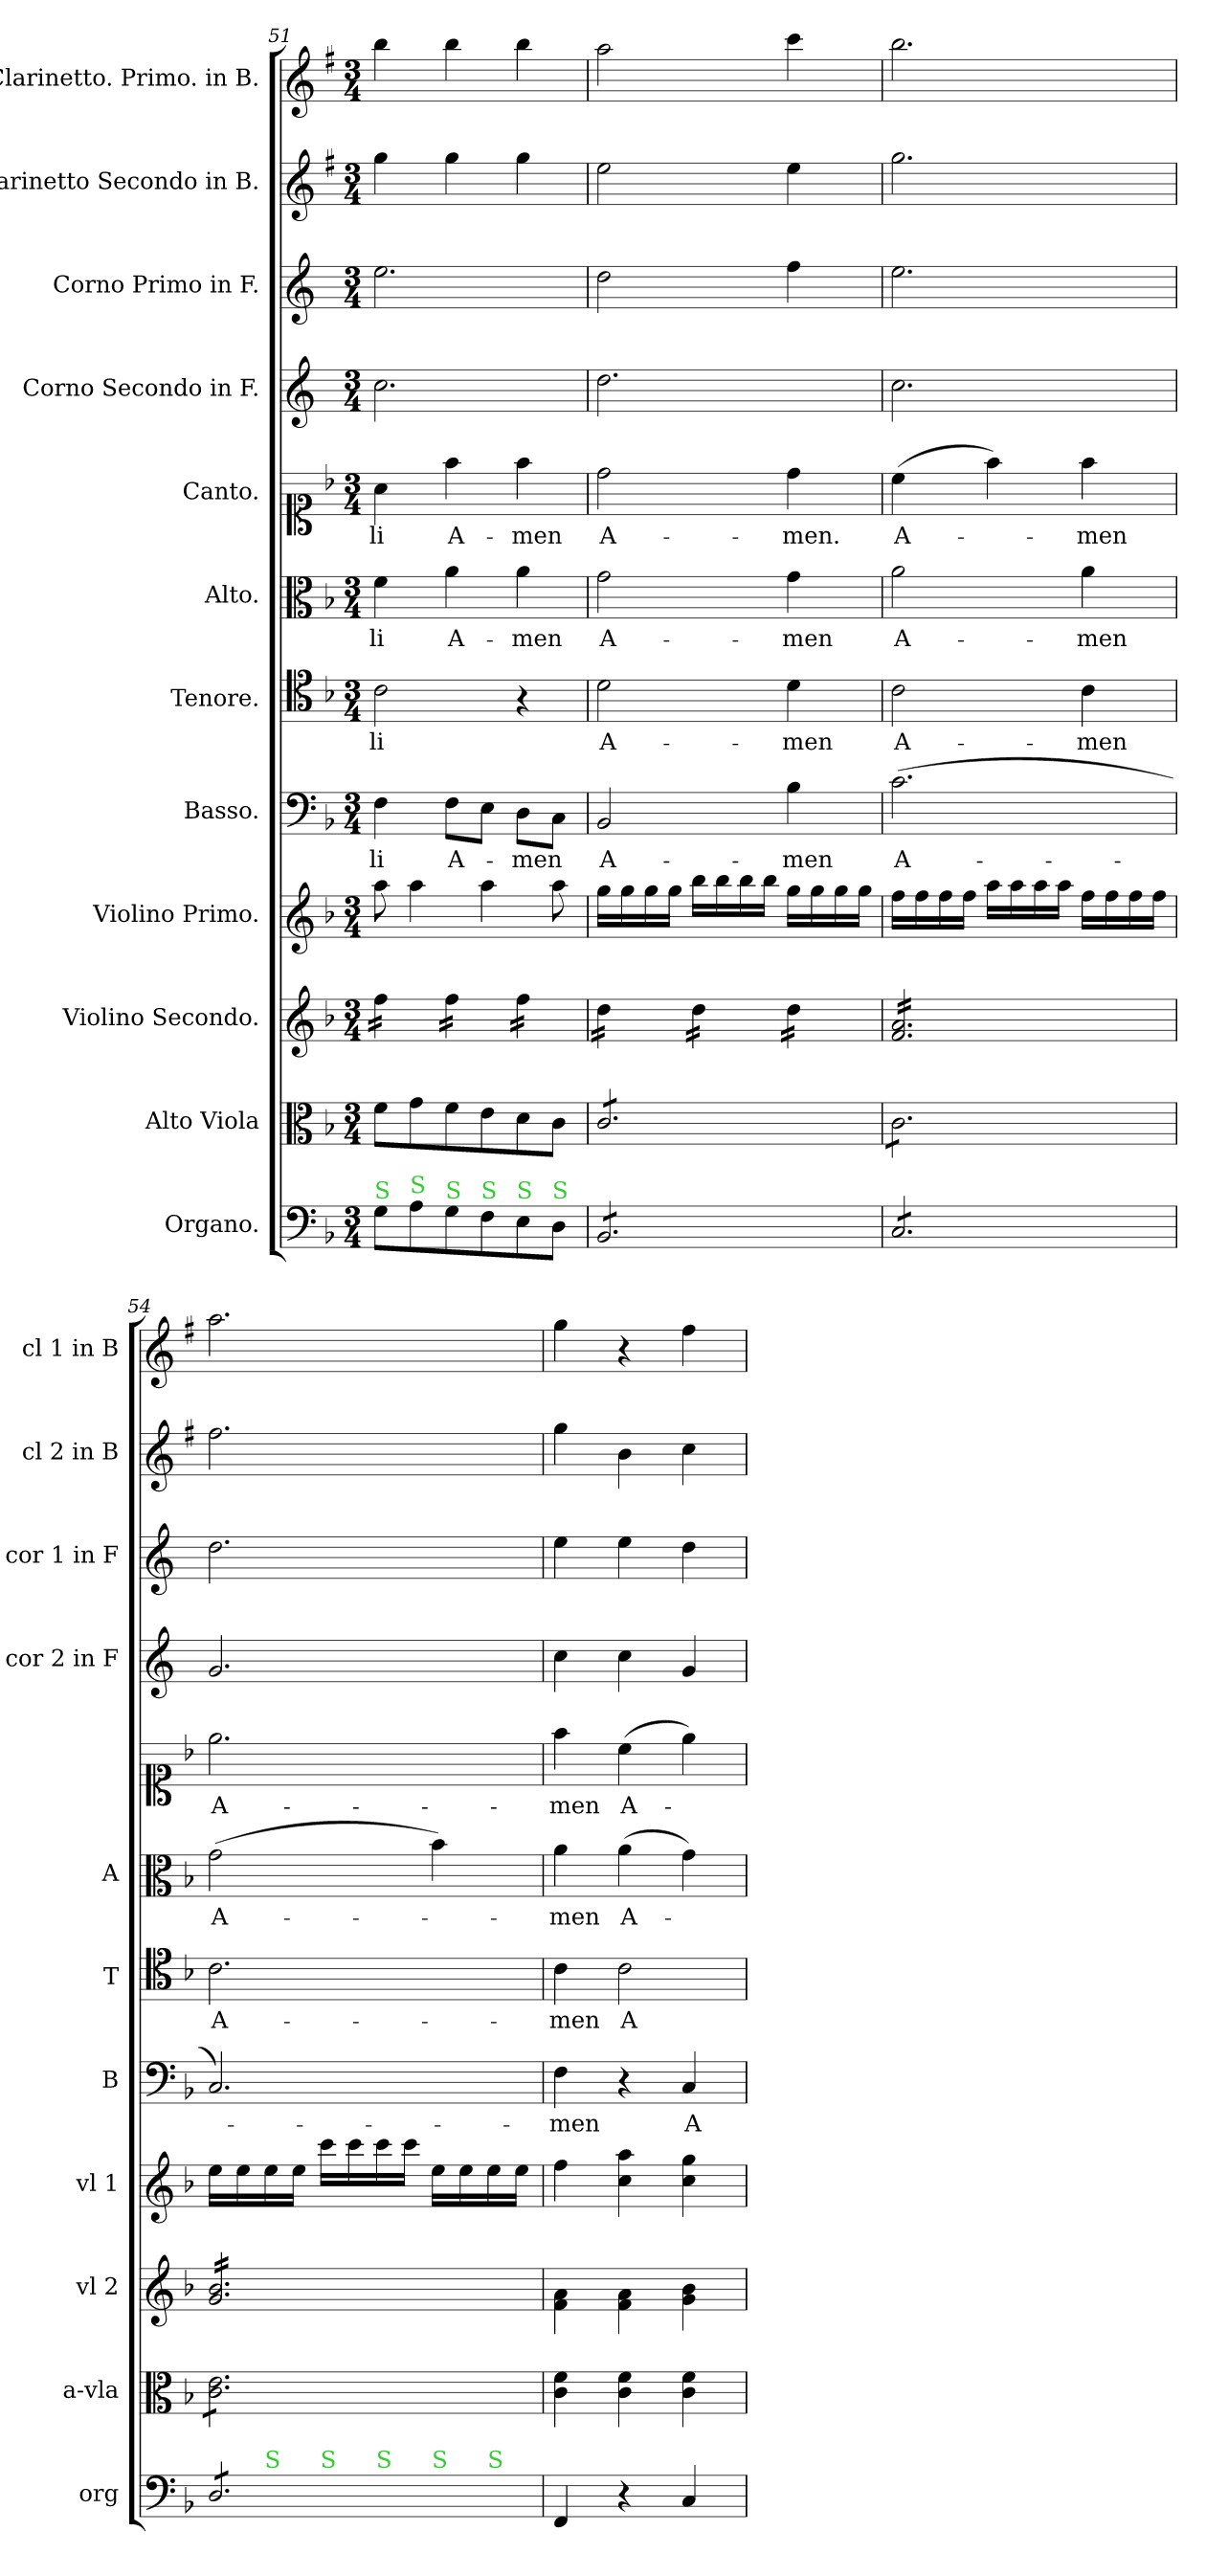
**kern	**kern	**kern	**kern	**kern	**text	**kern	**text	**kern	**text	**kern	**text	**kern	**kern	**kern	**kern
*part12	*part11	*part10	*part9	*part8	*part8	*part7	*part7	*part6	*part6	*part5	*part5	*part4	*part3	*part2	*part1
*staff12	*staff11	*staff10	*staff9	*staff8	*staff8	*staff7	*staff7	*staff6	*staff6	*staff5	*staff5	*staff4	*staff3	*staff2	*staff1
*I"Organo.	*I"Alto Viola	*I"Violino Secondo.	*I"Violino Primo.	*I"Basso.	*	*I"Tenore.	*	*I"Alto.	*	*I"Canto.	*	*I"Corno Secondo in F.	*I"Corno Primo in F.	*I"Clarinetto Secondo in B.	*I"Clarinetto. Primo. in B.
*I'org	*I'a-vla	*I'vl 2	*I'vl 1	*I'B	*	*I'T	*	*I'A	*	*	*	*I'cor 2 in F	*I'cor 1 in F	*I'cl 2 in B	*I'cl 1 in B
*clefF4	*clefC3	*clefG2	*clefG2	*clefF4	*	*clefC4	*	*clefC3	*	*clefC1	*	*clefG2	*clefG2	*clefG2	*clefG2
*	*	*	*	*	*	*	*	*	*	*	*	*ITrd4c7	*ITrd4c7	*ITrd1c2	*ITrd1c2
*k[b-]	*k[b-]	*k[b-]	*k[b-]	*k[b-]	*	*k[b-]	*	*k[b-]	*	*k[b-]	*	*k[b-]	*k[b-]	*k[b-]	*k[b-]
*F:	*F:	*F:	*F:	*F:	*	*F:	*	*F:	*	*F:	*	*	*	*F:	*F:
*M3/4	*M3/4	*M3/4	*M3/4	*M3/4	*	*M3/4	*	*M3/4	*	*M3/4	*	*M3/4	*M3/4	*M3/4	*M3/4
=51	=51	=51	=51	=51	=51	=51	=51	=51	=51	=51	=51	=51	=51	=51	=51
!LO:TX:a:color=limegreen:t=S	!	!	!	!	!	!	!	!	!	!	!	!	!	!	!
*	*	*tremolo	*	*	*	*	*	*	*	*	*	*	*	*	*
8G\L	8f\L	16ff\LL	8aa\	4F\	-li	2c\	-li	4f\	-li	4a\	-li	2.f\	2.a\	4ff\	4aa\
.	.	16ff\	.	.	.	.	.	.	.	.	.	.	.	.	.
!LO:TX:a:color=limegreen:t=S	!	!	!	!	!	!	!	!	!	!	!	!	!	!	!
8A\	8g\	16ff\	4aa\	.	.	.	.	.	.	.	.	.	.	.	.
.	.	16ff\JJ	.	.	.	.	.	.	.	.	.	.	.	.	.
!LO:TX:a:color=limegreen:t=S	!	!	!	!	!	!	!	!	!	!	!	!	!	!	!
8G\	8f\	16ff\LL	.	8F\L	A-	.	.	4a\	A-	4ff\	A-	.	.	4ff\	4aa\
.	.	16ff\	.	.	.	.	.	.	.	.	.	.	.	.	.
!LO:TX:a:color=limegreen:t=S	!	!	!	!	!	!	!	!	!	!	!	!	!	!	!
8F\	8e\	16ff\	4aa\	8E\J	.	.	.	.	.	.	.	.	.	.	.
.	.	16ff\JJ	.	.	.	.	.	.	.	.	.	.	.	.	.
!LO:TX:a:color=limegreen:t=S	!	!	!	!	!	!	!	!	!	!	!	!	!	!	!
8E\	8d\	16ff\LL	.	8D\L	-men	4r	.	4a\	-men	4ff\	-men	.	.	4ff\	4aa\
.	.	16ff\	.	.	.	.	.	.	.	.	.	.	.	.	.
!LO:TX:a:color=limegreen:t=S	!	!	!	!	!	!	!	!	!	!	!	!	!	!	!
8D\J	8c\J	16ff\	8aa\	8C\J	.	.	.	.	.	.	.	.	.	.	.
.	.	16ff\JJ	.	.	.	.	.	.	.	.	.	.	.	.	.
=52	=52	=52	=52	=52	=52	=52	=52	=52	=52	=52	=52	=52	=52	=52	=52
*tremolo	*	*	*	*	*	*	*	*	*	*	*	*	*	*	*
*	*tremolo	*	*	*	*	*	*	*	*	*	*	*	*	*	*
8BB-/L	8c/L	16dd\LL	16gg\LL	2BB-/	A-	2d\	A-	2g\	A-	2dd\	A-	2.g\	2g\	2dd\	2gg\
.	.	16dd\	16gg\	.	.	.	.	.	.	.	.	.	.	.	.
8BB-/	8c/	16dd\	16gg\	.	.	.	.	.	.	.	.	.	.	.	.
.	.	16dd\JJ	16gg\JJ	.	.	.	.	.	.	.	.	.	.	.	.
8BB-/	8c/	16dd\LL	16bb-\LL	.	.	.	.	.	.	.	.	.	.	.	.
.	.	16dd\	16bb-\	.	.	.	.	.	.	.	.	.	.	.	.
8BB-/	8c/	16dd\	16bb-\	.	.	.	.	.	.	.	.	.	.	.	.
.	.	16dd\JJ	16bb-\JJ	.	.	.	.	.	.	.	.	.	.	.	.
8BB-/	8c/	16dd\LL	16gg\LL	4B-\	-men	4d\	-men	4g\	-men	4dd\	-men.	.	4b-\	4dd\	4bb-\
.	.	16dd\	16gg\	.	.	.	.	.	.	.	.	.	.	.	.
8BB-/J	8c/J	16dd\	16gg\	.	.	.	.	.	.	.	.	.	.	.	.
.	.	16dd\JJ	16gg\JJ	.	.	.	.	.	.	.	.	.	.	.	.
=53	=53	=53	=53	=53	=53	=53	=53	=53	=53	=53	=53	=53	=53	=53	=53
8C/L	8c\L	16f/ 16a/LL	16ff\LL	(<2.c\	A-	2c\	A-	2a\	A-	(4cc\	A-	2.f\	2.a\	2.ff\	2.aa\
.	.	16f/ 16a/	16ff\	.	.	.	.	.	.	.	.	.	.	.	.
8C/	8c\	16f/ 16a/	16ff\	.	.	.	.	.	.	.	.	.	.	.	.
.	.	16f/ 16a/	16ff\JJ	.	.	.	.	.	.	.	.	.	.	.	.
8C/	8c\	16f/ 16a/	16aa\LL	.	.	.	.	.	.	4ff\)	.	.	.	.	.
.	.	16f/ 16a/	16aa\	.	.	.	.	.	.	.	.	.	.	.	.
8C/	8c\	16f/ 16a/	16aa\	.	.	.	.	.	.	.	.	.	.	.	.
.	.	16f/ 16a/	16aa\JJ	.	.	.	.	.	.	.	.	.	.	.	.
8C/	8c\	16f/ 16a/	16ff\LL	.	.	4c\	-men	4a\	-men	4ff\	-men	.	.	.	.
.	.	16f/ 16a/	16ff\	.	.	.	.	.	.	.	.	.	.	.	.
8C/J	8c\J	16f/ 16a/	16ff\	.	.	.	.	.	.	.	.	.	.	.	.
.	.	16f/ 16a/JJ	16ff\JJ	.	.	.	.	.	.	.	.	.	.	.	.
=54	=54	=54	=54	=54	=54	=54	=54	=54	=54	=54	=54	=54	=54	=54	=54
!LO:TX:a:color=limegreen:t=S	!	!	!	!	!	!	!	!	!	!	!	!	!	!	!
*^	*	*	*	*	*	*	*	*	*	*	*	*	*	*	*
*	*^	*	*	*	*	*	*	*	*	*	*	*	*	*	*	*
*	*	*^	*	*	*	*	*	*	*	*	*	*	*	*	*	*	*
*	*	*	*^	*	*	*	*	*	*	*	*	*	*	*	*	*	*	*
8D/L	8ryy	4ryy	4.ryy	2ryy	8c\ 8e\L	16g/ 16b-/LL	16ee\LL	2.C/)	.	2.c\	A-	(2g\	A-	2.ee\	A-	2.c/	2.g\	2.ee\	2.gg\
.	.	.	.	.	.	16g/ 16b-/	16ee\	.	.	.	.	.	.	.	.	.	.	.	.
!	!LO:TX:a:color=limegreen:t=S	!	!	!	!	!	!	!	!	!	!	!	!	!	!	!	!	!	!
8D/	2ryy	.	.	.	8c\ 8e\	16g/ 16b-/	16ee\	.	.	.	.	.	.	.	.	.	.	.	.
.	.	.	.	.	.	16g/ 16b-/	16ee\JJ	.	.	.	.	.	.	.	.	.	.	.	.
!	!	!LO:TX:a:color=limegreen:t=S	!	!	!	!	!	!	!	!	!	!	!	!	!	!	!	!	!
8D/	.	2ryy	.	.	8c\ 8e\	16g/ 16b-/	16ccc\LL	.	.	.	.	.	.	.	.	.	.	.	.
.	.	.	.	.	.	16g/ 16b-/	16ccc\	.	.	.	.	.	.	.	.	.	.	.	.
!	!	!	!LO:TX:a:color=limegreen:t=S	!	!	!	!	!	!	!	!	!	!	!	!	!	!	!	!
8D/	.	.	4.ryy	.	8c\ 8e\	16g/ 16b-/	16ccc\	.	.	.	.	.	.	.	.	.	.	.	.
.	.	.	.	.	.	16g/ 16b-/	16ccc\JJ	.	.	.	.	.	.	.	.	.	.	.	.
!	!	!	!	!LO:TX:a:color=limegreen:t=S	!	!	!	!	!	!	!	!	!	!	!	!	!	!	!
8D/	.	.	.	4ryy	8c\ 8e\	16g/ 16b-/	16ee\LL	.	.	.	.	4b-\)	.	.	.	.	.	.	.
.	.	.	.	.	.	16g/ 16b-/	16ee\	.	.	.	.	.	.	.	.	.	.	.	.
!	!LO:TX:a:color=limegreen:t=S	!	!	!	!	!	!	!	!	!	!	!	!	!	!	!	!	!	!
8D/J	8ryy	.	.	.	8c\ 8e\J	16g/ 16b-/	16ee\	.	.	.	.	.	.	.	.	.	.	.	.
*	*	*	*	*	*Xtremolo	*	*	*	*	*	*	*	*	*	*	*	*	*	*
*Xtremolo	*	*	*	*	*	*	*	*	*	*	*	*	*	*	*	*	*	*	*
.	.	.	.	.	.	16g/ 16b-/JJ	16ee\JJ	.	.	.	.	.	.	.	.	.	.	.	.
*	*	*	*	*	*	*Xtremolo	*	*	*	*	*	*	*	*	*	*	*	*	*
*v	*v	*v	*v	*v	*	*	*	*	*	*	*	*	*	*	*	*	*	*	*
=55	=55	=55	=55	=55	=55	=55	=55	=55	=55	=55	=55	=55	=55	=55	=55
4FF/	4c\ 4f\	4f\ 4a\	4ff\	4F\	-men	4c\	-men	4a\	-men	4ff\	-men	4f\	4a\	4ff\	4ff\
4r	4c\ 4f\	4f\ 4a\	4cc\ 4aa\	4r	.	2c\	A-	(4a\	A-	(4cc\	A-	4f\	4a\	4a\	4r
4C/	4c\ 4f\	4g\ 4b-\	4cc\ 4gg\	4C/	A-	.	.	4g\)	.	4ee\)	.	4c/	4g\	4b-\	4ee\
=	=	=	=	=	=	=	=	=	=	=	=	=	=	=	=
*-	*-	*-	*-	*-	*-	*-	*-	*-	*-	*-	*-	*-	*-	*-	*-
